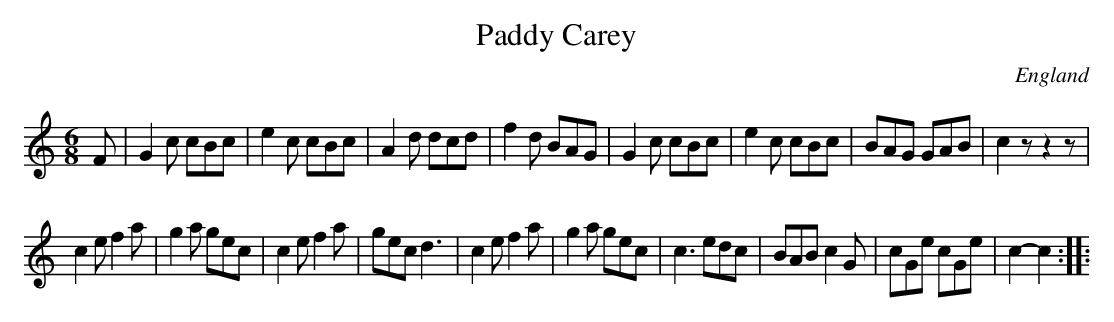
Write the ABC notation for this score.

X:1
T:Paddy Carey
L:1/8
M:6/8
O:England
K:C
F |\
G2c cBc | e2c cBc | A2d dcd | f2d BAG | \
G2c cBc | e2c cBc | BAG GAB | c2z z2z |
c2e f2a | g2a gec | c2e f2a | gec d3  | \
c2e f2a | g2a gec | c3  edc | BAB c2G | cGe cGe | c2-c2 ::
